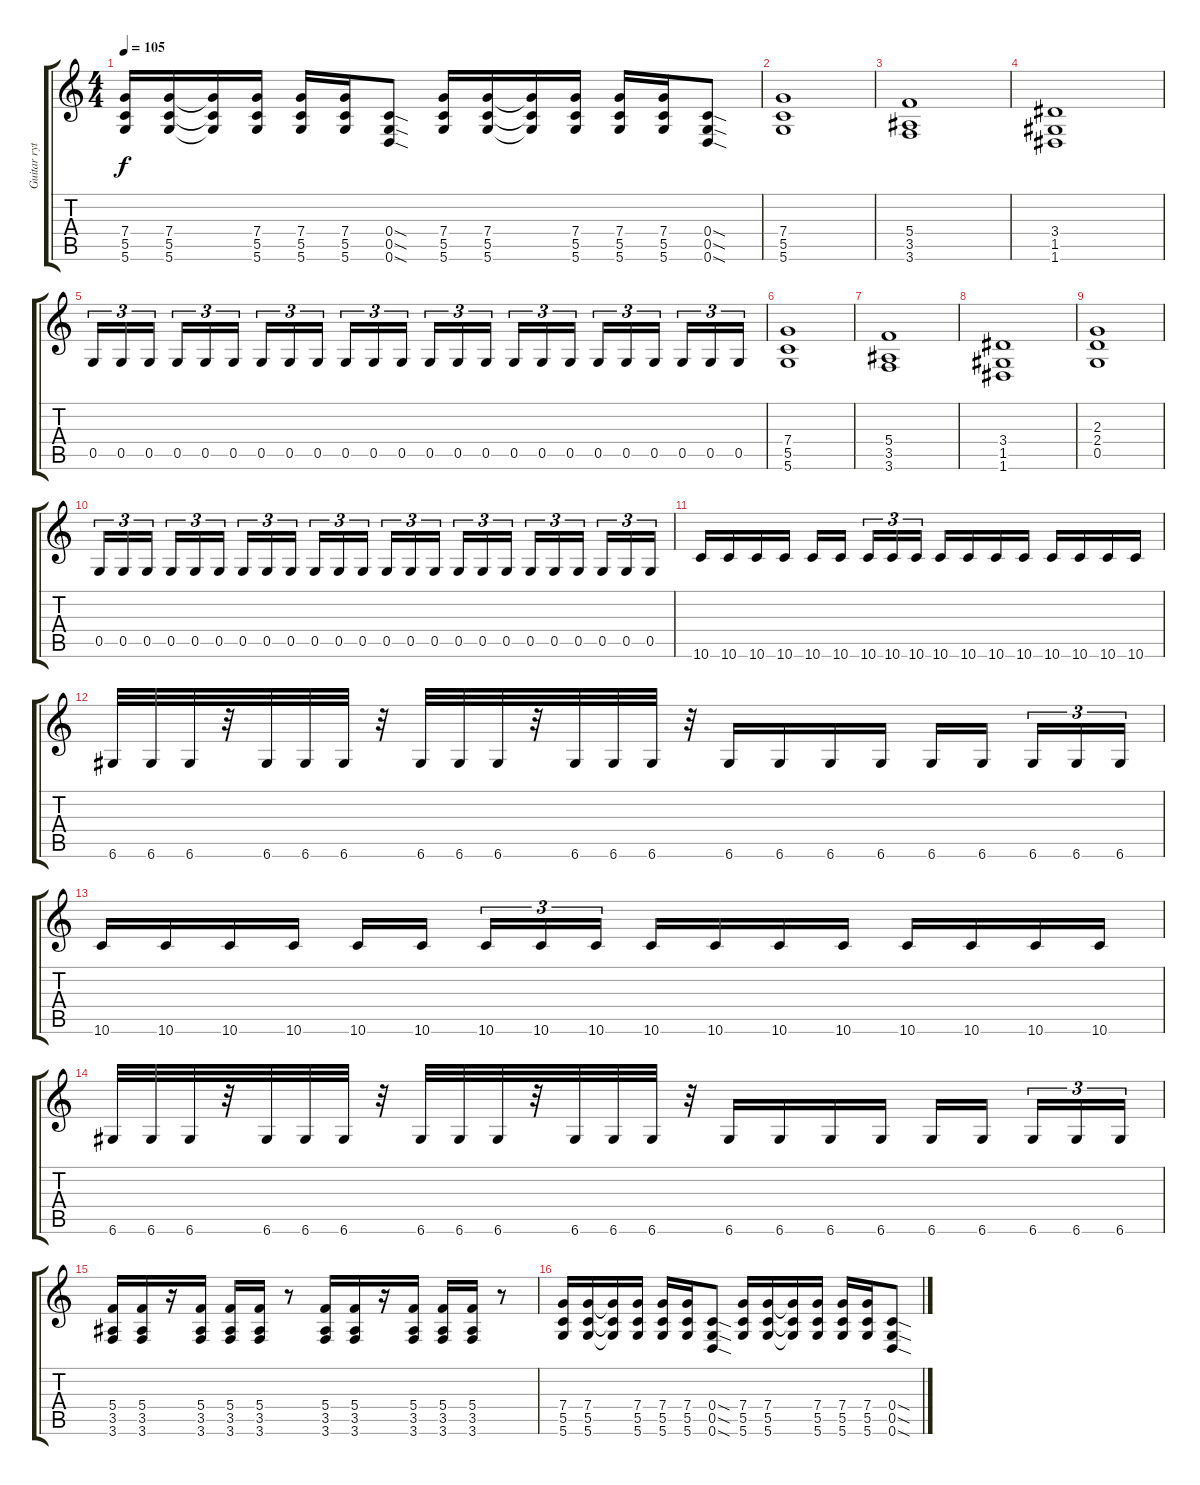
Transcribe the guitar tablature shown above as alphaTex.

\track ("Guitar rythm" "Guitar ryt") {instrument distortionguitar}
\staff {score tabs}
\tuning (D4 A3 F3 C3 G2 D2) {hide}
\ts (4 4)
\tempo 105
\clef g2
\ks c
(7.4 5.5 5.6).16{dy f} (7.4 5.5 5.6).16 (7.4{t} 5.5{t} 5.6{t}).16 (7.4 5.5 5.6).16 (7.4 5.5 5.6).16 (7.4 5.5 5.6).16 (0.4{sod} 0.5{sod} 0.6{sod}).8 (7.4 5.5 5.6).16 (7.4 5.5 5.6).16 (7.4{t} 5.5{t} 5.6{t}).16 (7.4 5.5 5.6).16 (7.4 5.5 5.6).16 (7.4 5.5 5.6).16 (0.4{sod} 0.5{sod} 0.6{sod}).8 |
(7.4 5.5 5.6).1 |
(5.4 3.5 3.6).1 |
(3.4 1.5 1.6).1 |
0.5.16{tu (3 2)} 0.5.16{tu (3 2)} 0.5.16{tu (3 2) beam splitsecondary} 0.5.16{tu (3 2)} 0.5.16{tu (3 2)} 0.5.16{tu (3 2)} 0.5.16{tu (3 2)} 0.5.16{tu (3 2)} 0.5.16{tu (3 2) beam splitsecondary} 0.5.16{tu (3 2)} 0.5.16{tu (3 2)} 0.5.16{tu (3 2)} 0.5.16{tu (3 2)} 0.5.16{tu (3 2)} 0.5.16{tu (3 2) beam splitsecondary} 0.5.16{tu (3 2)} 0.5.16{tu (3 2)} 0.5.16{tu (3 2)} 0.5.16{tu (3 2)} 0.5.16{tu (3 2)} 0.5.16{tu (3 2) beam splitsecondary} 0.5.16{tu (3 2)} 0.5.16{tu (3 2)} 0.5.16{tu (3 2)} |
(7.4 5.5 5.6).1 |
(5.4 3.5 3.6).1 |
(3.4 1.5 1.6).1 |
(2.3 2.4 0.5).1 |
0.5.16{tu (3 2)} 0.5.16{tu (3 2)} 0.5.16{tu (3 2) beam splitsecondary} 0.5.16{tu (3 2)} 0.5.16{tu (3 2)} 0.5.16{tu (3 2)} 0.5.16{tu (3 2)} 0.5.16{tu (3 2)} 0.5.16{tu (3 2) beam splitsecondary} 0.5.16{tu (3 2)} 0.5.16{tu (3 2)} 0.5.16{tu (3 2)} 0.5.16{tu (3 2)} 0.5.16{tu (3 2)} 0.5.16{tu (3 2) beam splitsecondary} 0.5.16{tu (3 2)} 0.5.16{tu (3 2)} 0.5.16{tu (3 2)} 0.5.16{tu (3 2)} 0.5.16{tu (3 2)} 0.5.16{tu (3 2) beam splitsecondary} 0.5.16{tu (3 2)} 0.5.16{tu (3 2)} 0.5.16{tu (3 2)} |
10.6.16 10.6.16 10.6.16 10.6.16 10.6.16 10.6.16{beam splitsecondary} 10.6.16{tu (3 2)} 10.6.16{tu (3 2)} 10.6.16{tu (3 2)} 10.6.16 10.6.16 10.6.16 10.6.16 10.6.16 10.6.16 10.6.16 10.6.16 |
6.6.32 6.6.32 6.6.32 r.32 6.6.32 6.6.32 6.6.32 r.32 6.6.32 6.6.32 6.6.32 r.32 6.6.32 6.6.32 6.6.32 r.32 6.6.16 6.6.16 6.6.16 6.6.16 6.6.16 6.6.16{beam splitsecondary} 6.6.16{tu (3 2)} 6.6.16{tu (3 2)} 6.6.16{tu (3 2)} |
10.6.16 10.6.16 10.6.16 10.6.16 10.6.16 10.6.16{beam splitsecondary} 10.6.16{tu (3 2)} 10.6.16{tu (3 2)} 10.6.16{tu (3 2)} 10.6.16 10.6.16 10.6.16 10.6.16 10.6.16 10.6.16 10.6.16 10.6.16 |
6.6.32 6.6.32 6.6.32 r.32 6.6.32 6.6.32 6.6.32 r.32 6.6.32 6.6.32 6.6.32 r.32 6.6.32 6.6.32 6.6.32 r.32 6.6.16 6.6.16 6.6.16 6.6.16 6.6.16 6.6.16{beam splitsecondary} 6.6.16{tu (3 2)} 6.6.16{tu (3 2)} 6.6.16{tu (3 2)} |
(5.4 3.5 3.6).16 (5.4 3.5 3.6).16 r.16 (5.4 3.5 3.6).16 (5.4 3.5 3.6).16 (5.4 3.5 3.6).16 r.8 (5.4 3.5 3.6).16 (5.4 3.5 3.6).16 r.16 (5.4 3.5 3.6).16 (5.4 3.5 3.6).16 (5.4 3.5 3.6).16 r.8 |
(7.4 5.5 5.6).16 (7.4 5.5 5.6).16 (7.4{t} 5.5{t} 5.6{t}).16 (7.4 5.5 5.6).16 (7.4 5.5 5.6).16 (7.4 5.5 5.6).16 (0.4{sod} 0.5{sod} 0.6{sod}).8 (7.4 5.5 5.6).16 (7.4 5.5 5.6).16 (7.4{t} 5.5{t} 5.6{t}).16 (7.4 5.5 5.6).16 (7.4 5.5 5.6).16 (7.4 5.5 5.6).16 (0.4{sod} 0.5{sod} 0.6{sod}).8
